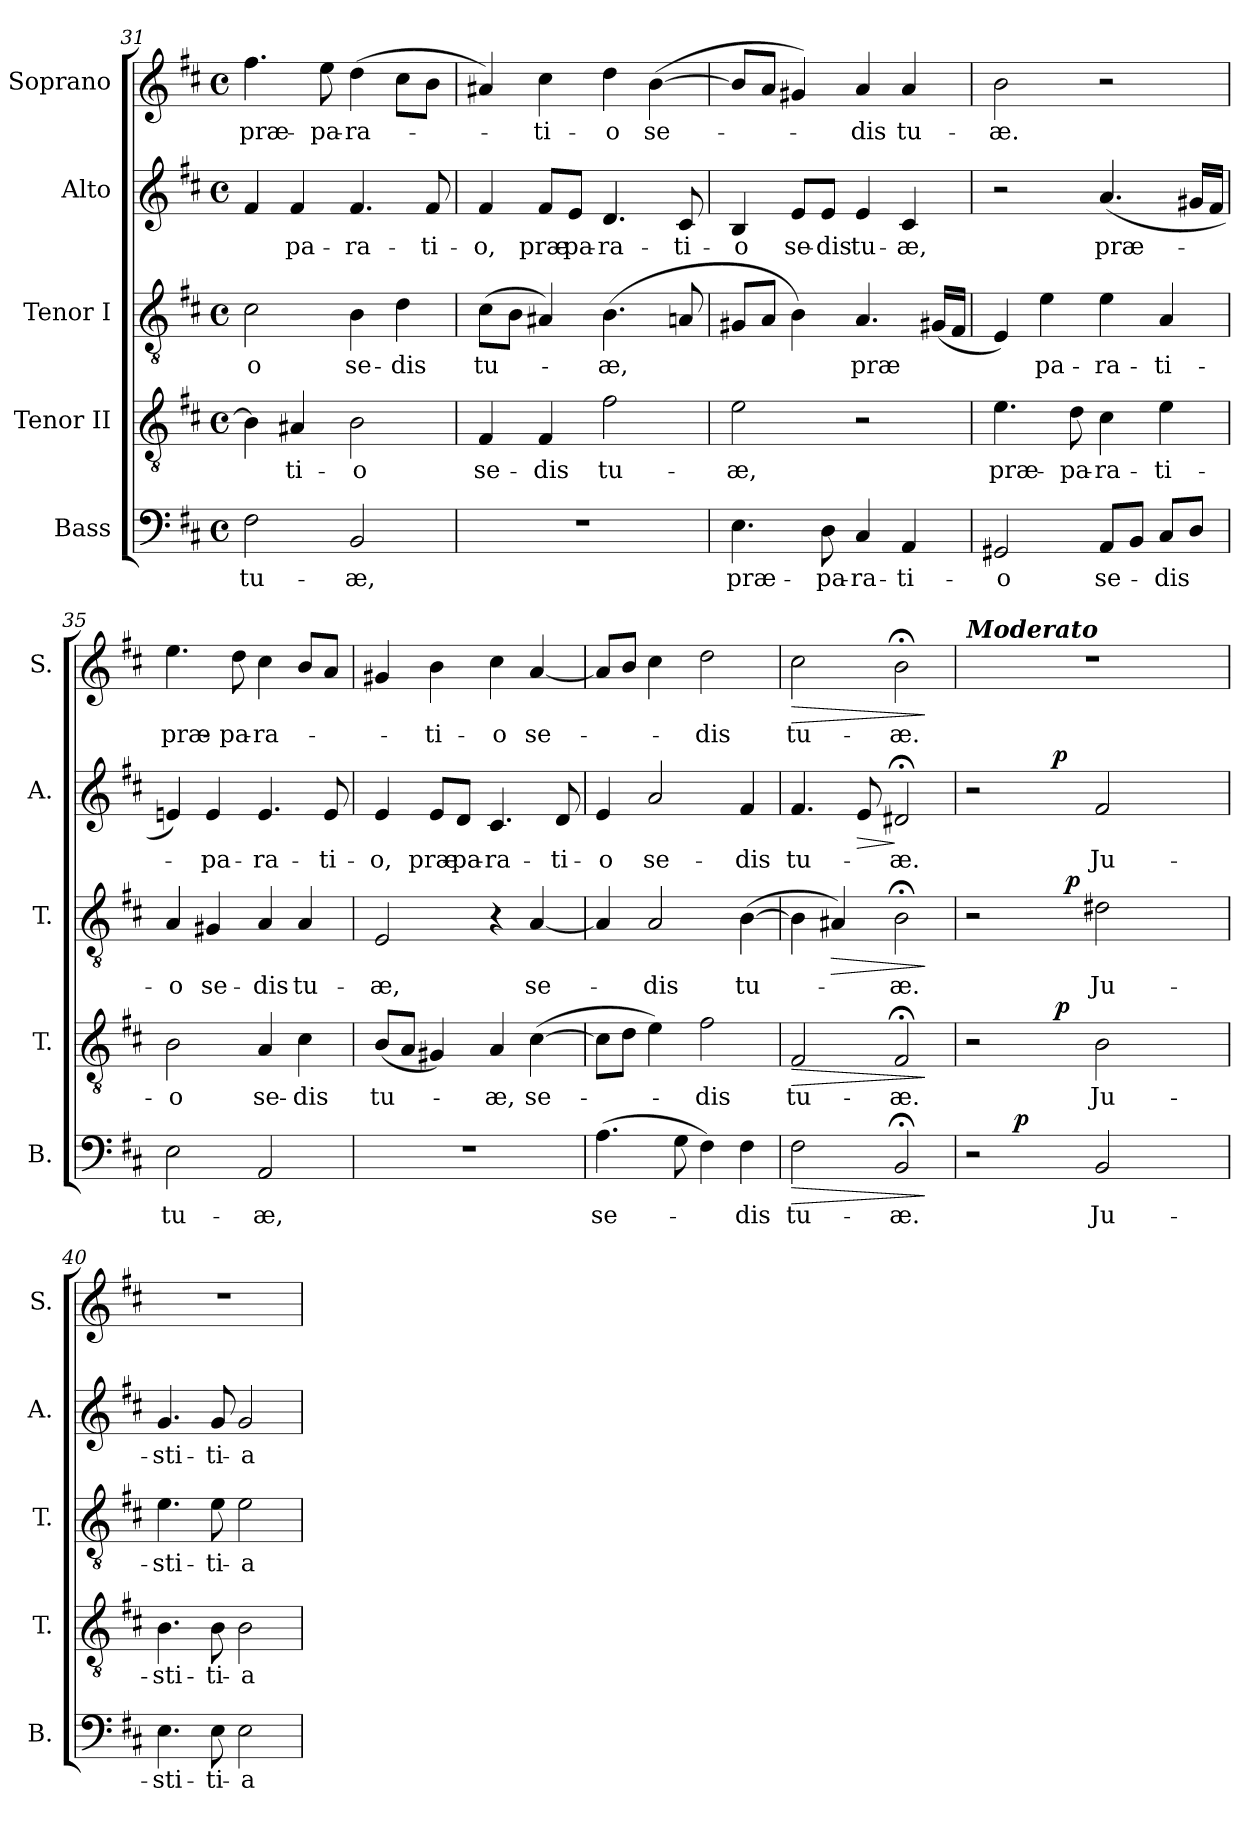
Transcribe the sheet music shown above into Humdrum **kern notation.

**kern	**text	**dynam	**kern	**text	**dynam	**kern	**text	**dynam	**kern	**text	**dynam	**kern	**text	**dynam
*part5	*part5	*part5	*part4	*part4	*part4	*part3	*part3	*part3	*part2	*part2	*part2	*part1	*part1	*part1
*staff5	*staff5	*staff5	*staff4	*staff4	*staff4	*staff3	*staff3	*staff3	*staff2	*staff2	*staff2	*staff1	*staff1	*staff1
*I"Bass	*	*	*I"Tenor II	*	*	*I"Tenor I	*	*	*I"Alto	*	*	*I"Soprano	*	*
*I'B.	*	*	*I'T.	*	*	*I'T.	*	*	*I'A.	*	*	*I'S.	*	*
*clefF4	*	*	*clefGv2	*	*	*clefGv2	*	*	*clefG2	*	*	*clefG2	*	*
*	*	*	*ITrd7c12	*	*	*ITrd7c12	*	*	*	*	*	*	*	*
*k[f#c#]	*	*	*k[f#c#]	*	*	*k[f#c#]	*	*	*k[f#c#]	*	*	*k[f#c#]	*	*
*D:	*	*	*D:	*	*	*D:	*	*	*D:	*	*	*D:	*	*
*M4/4	*	*	*M4/4	*	*	*M4/4	*	*	*M4/4	*	*	*M4/4	*	*
*met(c)	*	*	*met(c)	*	*	*met(c)	*	*	*met(c)	*	*	*met(c)	*	*
=31	=31	=31	=31	=31	=31	=31	=31	=31	=31	=31	=31	=31	=31	=31
!	!LO:LY:b:color=#000000	!	!	!	!	!	!	!	!	!	!	!	!	!
!	!	!	!	!	!	!	!LO:LY:b:color=#000000	!	!	!	!	!	!	!
!	!	!	!	!	!	!	!	!	!	!	!	!	!LO:LY:b:color=#000000	!
2F#i\	tu-	.	4BBi\]	.	.	2C#i\	-o	.	4f#i/	.	.	4.ff#i\	præ-	.
!	!	!	!	!LO:LY:b:color=#000000	!	!	!	!	!	!	!	!	!	!
!	!	!	!	!	!	!	!	!	!	!LO:LY:b:color=#000000	!	!	!	!
.	.	.	4AA#Xi/	-ti-	.	.	.	.	4f#i/	-pa-	.	.	.	.
!	!	!	!	!	!	!	!	!	!	!	!	!	!LO:LY:b:color=#000000	!
.	.	.	.	.	.	.	.	.	.	.	.	8eei\	-pa-	.
!	!LO:LY:b:color=#000000	!	!	!	!	!	!	!	!	!	!	!	!	!
!	!	!	!	!LO:LY:b:color=#000000	!	!	!	!	!	!	!	!	!	!
!	!	!	!	!	!	!	!LO:LY:b:color=#000000	!	!	!	!	!	!	!
!	!	!	!	!	!	!	!	!	!	!LO:LY:b:color=#000000	!	!	!	!
!	!	!	!	!	!	!	!	!	!	!	!	!	!LO:LY:b:color=#000000	!
2BBi/	-æ,	.	2BBi\	-o	.	4BBi\	se-	.	4.f#i/	-ra-	.	(4ddi\	-ra-	.
!	!	!	!	!	!	!	!LO:LY:b:color=#000000	!	!	!	!	!	!	!
.	.	.	.	.	.	4Di\	-dis	.	.	.	.	8cc#i\L	.	.
!	!	!	!	!	!	!	!	!	!	!LO:LY:b:color=#000000	!	!	!	!
.	.	.	.	.	.	.	.	.	8f#i/	-ti-	.	8bi\J	.	.
=32	=32	=32	=32	=32	=32	=32	=32	=32	=32	=32	=32	=32	=32	=32
!	!	!	!	!LO:LY:b:color=#000000	!	!	!	!	!	!	!	!	!	!
!	!	!	!	!	!	!	!LO:LY:b:color=#000000	!	!	!	!	!	!	!
!	!	!	!	!	!	!	!	!	!	!LO:LY:b:color=#000000	!	!	!	!
1r	.	.	4FF#i/	se-	.	(8C#i\L	tu-	.	4f#i/	-o,	.	4a#Xi/)	.	.
.	.	.	.	.	.	8BBi\J	.	.	.	.	.	.	.	.
!	!	!	!	!LO:LY:b:color=#000000	!	!	!	!	!	!	!	!	!	!
!	!	!	!	!	!	!	!	!	!	!LO:LY:b:color=#000000	!	!	!	!
!	!	!	!	!	!	!	!	!	!	!	!	!	!LO:LY:b:color=#000000	!
.	.	.	4FF#i/	-dis	.	4AA#Xi/)	.	.	8f#i/L	præ-	.	4cc#i\	-ti-	.
!	!	!	!	!	!	!	!	!	!	!LO:LY:b:color=#000000	!	!	!	!
.	.	.	.	.	.	.	.	.	8ei/J	-pa-	.	.	.	.
!	!	!	!	!LO:LY:b:color=#000000	!	!	!	!	!	!	!	!	!	!
!	!	!	!	!	!	!	!LO:LY:b:color=#000000	!	!	!	!	!	!	!
!	!	!	!	!	!	!	!	!	!	!LO:LY:b:color=#000000	!	!	!	!
!	!	!	!	!	!	!	!	!	!	!	!	!	!LO:LY:b:color=#000000	!
.	.	.	2F#i\	tu-	.	(4.BBi\	-æ,	.	4.di/	-ra-	.	4ddi\	-o	.
!	!	!	!	!	!	!	!	!	!	!	!	!	!LO:LY:b:color=#000000	!
.	.	.	.	.	.	.	.	.	.	.	.	([4bi\	se-	.
!	!	!	!	!	!	!	!	!	!	!LO:LY:b:color=#000000	!	!	!	!
.	.	.	.	.	.	8AAni/	.	.	8c#i/	-ti-	.	.	.	.
=33	=33	=33	=33	=33	=33	=33	=33	=33	=33	=33	=33	=33	=33	=33
!	!LO:LY:b:color=#000000	!	!	!	!	!	!	!	!	!	!	!	!	!
!	!	!	!	!LO:LY:b:color=#000000	!	!	!	!	!	!	!	!	!	!
!	!	!	!	!	!	!	!	!	!	!LO:LY:b:color=#000000	!	!	!	!
4.Ei\	præ-	.	2Ei\	-æ,	.	8GG#Xi/L	.	.	4Bi/	-o	.	8bni/L]	.	.
.	.	.	.	.	.	8AAi/J	.	.	.	.	.	8ai/J	.	.
!	!	!	!	!	!	!	!	!	!	!LO:LY:b:color=#000000	!	!	!	!
.	.	.	.	.	.	4BBi\)	.	.	8ei/L	se-	.	4g#Xi/)	.	.
!	!LO:LY:b:color=#000000	!	!	!	!	!	!	!	!	!	!	!	!	!
!	!	!	!	!	!	!	!	!	!	!LO:LY:b:color=#000000	!	!	!	!
8Di\	-pa-	.	.	.	.	.	.	.	8ei/J	-dis	.	.	.	.
!	!LO:LY:b:color=#000000	!	!	!	!	!	!	!	!	!	!	!	!	!
!	!	!	!	!	!	!	!LO:LY:b:color=#000000	!	!	!	!	!	!	!
!	!	!	!	!	!	!	!	!	!	!LO:LY:b:color=#000000	!	!	!	!
!	!	!	!	!	!	!	!	!	!	!	!	!	!LO:LY:b:color=#000000	!
4C#i/	-ra-	.	2r	.	.	4.AAi/	præ	.	4ei/	tu-	.	4ai/	-dis	.
!	!LO:LY:b:color=#000000	!	!	!	!	!	!	!	!	!	!	!	!	!
!	!	!	!	!	!	!	!	!	!	!LO:LY:b:color=#000000	!	!	!	!
!	!	!	!	!	!	!	!	!	!	!	!	!	!LO:LY:b:color=#000000	!
4AAi/	-ti-	.	.	.	.	.	.	.	4c#i/	-æ,	.	4ai/	tu-	.
.	.	.	.	.	.	(16GG#Xi/LL	.	.	.	.	.	.	.	.
.	.	.	.	.	.	16FF#i/JJ	.	.	.	.	.	.	.	.
!!LO:PB:g=z
=34	=34	=34	=34	=34	=34	=34	=34	=34	=34	=34	=34	=34	=34	=34
!	!LO:LY:b:color=#000000	!	!	!	!	!	!	!	!	!	!	!	!	!
!	!	!	!	!LO:LY:b:color=#000000	!	!	!	!	!	!	!	!	!	!
!	!	!	!	!	!	!	!	!	!	!	!	!	!LO:LY:b:color=#000000	!
2GG#Xi/	-o	.	4.Ei\	præ-	.	4EEi/)	.	.	2r	.	.	2bi\	-æ.	.
!	!	!	!	!	!	!	!LO:LY:b:color=#000000	!	!	!	!	!	!	!
.	.	.	.	.	.	4Ei\	pa-	.	.	.	.	.	.	.
!	!	!	!	!LO:LY:b:color=#000000	!	!	!	!	!	!	!	!	!	!
.	.	.	8Di\	-pa-	.	.	.	.	.	.	.	.	.	.
!	!LO:LY:b:color=#000000	!	!	!	!	!	!	!	!	!	!	!	!	!
!	!	!	!	!LO:LY:b:color=#000000	!	!	!	!	!	!	!	!	!	!
!	!	!	!	!	!	!	!LO:LY:b:color=#000000	!	!	!	!	!	!	!
!	!	!	!	!	!	!	!	!	!	!LO:LY:b:color=#000000	!	!	!	!
8AAi/L	se-	.	4C#i\	-ra-	.	4Ei\	-ra-	.	(4.ai/	præ-	.	2r	.	.
8BBi/J	.	.	.	.	.	.	.	.	.	.	.	.	.	.
!	!LO:LY:b:color=#000000	!	!	!	!	!	!	!	!	!	!	!	!	!
!	!	!	!	!LO:LY:b:color=#000000	!	!	!	!	!	!	!	!	!	!
!	!	!	!	!	!	!	!LO:LY:b:color=#000000	!	!	!	!	!	!	!
8C#i/L	-dis	.	4Ei\	-ti-	.	4AAi/	-ti-	.	.	.	.	.	.	.
8Di/J	.	.	.	.	.	.	.	.	16g#Xi/LL	.	.	.	.	.
.	.	.	.	.	.	.	.	.	16f#i/JJ	.	.	.	.	.
=35	=35	=35	=35	=35	=35	=35	=35	=35	=35	=35	=35	=35	=35	=35
!	!LO:LY:b:color=#000000	!	!	!	!	!	!	!	!	!	!	!	!	!
!	!	!	!	!LO:LY:b:color=#000000	!	!	!	!	!	!	!	!	!	!
!	!	!	!	!	!	!	!LO:LY:b:color=#000000	!	!	!	!	!	!	!
!	!	!	!	!	!	!	!	!	!	!	!	!	!LO:LY:b:color=#000000	!
2Ei\	tu-	.	2BBi\	-o	.	4AAi/	-o	.	4eni/)	.	.	4.eei\	præ-	.
!	!	!	!	!	!	!	!LO:LY:b:color=#000000	!	!	!	!	!	!	!
!	!	!	!	!	!	!	!	!	!	!LO:LY:b:color=#000000	!	!	!	!
.	.	.	.	.	.	4GG#Xi/	se-	.	4ei/	-pa-	.	.	.	.
!	!	!	!	!	!	!	!	!	!	!	!	!	!LO:LY:b:color=#000000	!
.	.	.	.	.	.	.	.	.	.	.	.	8ddi\	-pa-	.
!	!LO:LY:b:color=#000000	!	!	!	!	!	!	!	!	!	!	!	!	!
!	!	!	!	!LO:LY:b:color=#000000	!	!	!	!	!	!	!	!	!	!
!	!	!	!	!	!	!	!LO:LY:b:color=#000000	!	!	!	!	!	!	!
!	!	!	!	!	!	!	!	!	!	!LO:LY:b:color=#000000	!	!	!	!
!	!	!	!	!	!	!	!	!	!	!	!	!	!LO:LY:b:color=#000000	!
2AAi/	-æ,	.	4AAi/	se-	.	4AAi/	-dis	.	4.ei/	-ra-	.	4cc#i\	-ra-	.
!	!	!	!	!LO:LY:b:color=#000000	!	!	!	!	!	!	!	!	!	!
!	!	!	!	!	!	!	!LO:LY:b:color=#000000	!	!	!	!	!	!	!
.	.	.	4C#i\	-dis	.	4AAi/	tu-	.	.	.	.	8bi/L	.	.
!	!	!	!	!	!	!	!	!	!	!LO:LY:b:color=#000000	!	!	!	!
.	.	.	.	.	.	.	.	.	8ei/	-ti-	.	8ai/J	.	.
=36	=36	=36	=36	=36	=36	=36	=36	=36	=36	=36	=36	=36	=36	=36
!	!	!	!	!LO:LY:b:color=#000000	!	!	!	!	!	!	!	!	!	!
!	!	!	!	!	!	!	!LO:LY:b:color=#000000	!	!	!	!	!	!	!
!	!	!	!	!	!	!	!	!	!	!LO:LY:b:color=#000000	!	!	!	!
1r	.	.	(8BBi/L	tu-	.	2EEi/	-æ,	.	4ei/	-o,	.	4g#Xi/	.	.
.	.	.	8AAi/J	.	.	.	.	.	.	.	.	.	.	.
!	!	!	!	!	!	!	!	!	!	!LO:LY:b:color=#000000	!	!	!	!
!	!	!	!	!	!	!	!	!	!	!	!	!	!LO:LY:b:color=#000000	!
.	.	.	4GG#Xi/)	.	.	.	.	.	8ei/L	præ-	.	4bi\	-ti-	.
!	!	!	!	!	!	!	!	!	!	!LO:LY:b:color=#000000	!	!	!	!
.	.	.	.	.	.	.	.	.	8di/J	-pa-	.	.	.	.
!	!	!	!	!LO:LY:b:color=#000000	!	!	!	!	!	!	!	!	!	!
!	!	!	!	!	!	!	!	!	!	!LO:LY:b:color=#000000	!	!	!	!
!	!	!	!	!	!	!	!	!	!	!	!	!	!LO:LY:b:color=#000000	!
.	.	.	4AAi/	-æ,	.	4r	.	.	4.c#i/	-ra-	.	4cc#i\	-o	.
!	!	!	!	!LO:LY:b:color=#000000	!	!	!	!	!	!	!	!	!	!
!	!	!	!	!	!	!	!LO:LY:b:color=#000000	!	!	!	!	!	!	!
!	!	!	!	!	!	!	!	!	!	!	!	!	!LO:LY:b:color=#000000	!
.	.	.	([4C#i\	se-	.	[4AAi/	se-	.	.	.	.	[4ai/	se-	.
!	!	!	!	!	!	!	!	!	!	!LO:LY:b:color=#000000	!	!	!	!
.	.	.	.	.	.	.	.	.	8di/	-ti-	.	.	.	.
=37	=37	=37	=37	=37	=37	=37	=37	=37	=37	=37	=37	=37	=37	=37
!	!LO:LY:b:color=#000000	!	!	!	!	!	!	!	!	!	!	!	!	!
!	!	!	!	!	!	!	!	!	!	!LO:LY:b:color=#000000	!	!	!	!
(4.Ai\	se-	.	8C#i\L]	.	.	4AAi/]	.	.	4ei/	-o	.	8ai/L]	.	.
.	.	.	8Di\J	.	.	.	.	.	.	.	.	8bi/J	.	.
!	!	!	!	!	!	!	!LO:LY:b:color=#000000	!	!	!	!	!	!	!
!	!	!	!	!	!	!	!	!	!	!LO:LY:b:color=#000000	!	!	!	!
.	.	.	4Ei\)	.	.	2AAi/	-dis	.	2ai/	se-	.	4cc#i\	.	.
8Gi\	.	.	.	.	.	.	.	.	.	.	.	.	.	.
!	!	!	!	!LO:LY:b:color=#000000	!	!	!	!	!	!	!	!	!	!
!	!	!	!	!	!	!	!	!	!	!	!	!	!LO:LY:b:color=#000000	!
4F#i\)	.	.	2F#i\	-dis	.	.	.	.	.	.	.	2ddi\	-dis	.
!	!LO:LY:b:color=#000000	!	!	!	!	!	!	!	!	!	!	!	!	!
!	!	!	!	!	!	!	!LO:LY:b:color=#000000	!	!	!	!	!	!	!
!	!	!	!	!	!	!	!	!	!	!LO:LY:b:color=#000000	!	!	!	!
4F#i\	-dis	.	.	.	.	([4BBi\	tu-	.	4f#i/	-dis	.	.	.	.
=38	=38	=38	=38	=38	=38	=38	=38	=38	=38	=38	=38	=38	=38	=38
!	!LO:LY:b:color=#000000	!LO:HP:b	!	!	!	!	!	!	!	!	!	!	!	!
!	!	!	!	!LO:LY:b:color=#000000	!LO:HP:b	!	!	!	!	!	!	!	!	!
!	!	!	!	!	!	!	!	!	!	!LO:LY:b:color=#000000	!	!	!	!
!	!	!	!	!	!	!	!	!	!	!	!	!	!LO:LY:b:color=#000000	!LO:HP:b
2F#i\	tu-	>	2FF#i/	tu-	>	4BBi\]	.	.	4.f#i/	tu-	.	2cc#i\	tu-	>
!	!	!	!	!	!	!	!	!LO:HP:b	!	!	!	!	!	!
.	.	.	.	.	.	4AA#Xi/)	.	>	.	.	.	.	.	.
!	!	!	!	!	!	!	!	!	!	!	!LO:HP:b	!	!	!
.	.	.	.	.	.	.	.	.	8ei/	.	>	.	.	.
!	!LO:LY:b:color=#000000	!	!	!	!	!	!	!	!	!	!	!	!	!
!	!	!	!	!LO:LY:b:color=#000000	!	!	!	!	!	!	!	!	!	!
!	!	!	!	!	!	!	!LO:LY:b:color=#000000	!	!	!	!	!	!	!
!	!	!	!	!	!	!	!	!	!	!LO:LY:b:color=#000000	!	!	!	!
!	!	!	!	!	!	!	!	!	!	!	!	!	!LO:LY:b:color=#000000	!
2BB;i/	-æ.	.	2FF#;i/	-æ.	.	2BB;i\	-æ.	.	2d#X;i/	-æ.	]	2b;i\	-æ.	.
.	.	]	.	.	]	.	.	]	.	.	.	.	.	]
!!LO:LB:g=z
=39	=39	=39	=39	=39	=39	=39	=39	=39	=39	=39	=39	=39	=39	=39
*	*	*	*	*	*	*	*	*	*	*	*	*MM100	*	*
*^	*	*	*^	*	*	*^	*	*	*^	*	*	*	*	*
!	!	!	!	!	!	!	!	!	!	!	!	!	!	!	!	!LO:TX:a:Bi:t=Moderato	!	!
2r	8ryy	.	.	2r	4ryy	.	.	2r	4ryy	.	.	2r	4ryy	.	.	1r	.	.
.	32ryy	.	.	.	.	.	.	.	.	.	.	.	.	.	.	.	.	.
.	64ryy	.	.	.	.	.	.	.	.	.	.	.	.	.	.	.	.	.
.	256ryy	.	.	.	.	.	.	.	.	.	.	.	.	.	.	.	.	.
.	2ryy	.	p	.	.	.	.	.	.	.	.	.	.	.	.	.	.	.
.	.	.	.	.	16ryy	.	.	.	16.ryy	.	.	.	16ryy	.	.	.	.	.
.	.	.	.	.	256ryy	.	.	.	.	.	.	.	512.ryy	.	.	.	.	.
.	.	.	.	.	.	.	.	.	.	.	.	.	2ryy	.	p	.	.	.
.	.	.	.	.	1024ryy	.	.	.	.	.	.	.	.	.	.	.	.	.
.	.	.	.	.	2ryy	.	p	.	.	.	.	.	.	.	.	.	.	.
.	.	.	.	.	.	.	.	.	2ryy	.	p	.	.	.	.	.	.	.
!	!	!LO:LY:b:color=#000000	!	!	!	!	!	!	!	!	!	!	!	!	!	!	!	!
!	!	!	!	!	!	!LO:LY:b:color=#000000	!	!	!	!	!	!	!	!	!	!	!	!
!	!	!	!	!	!	!	!	!	!	!LO:LY:b:color=#000000	!	!	!	!	!	!	!	!
!	!	!	!	!	!	!	!	!	!	!	!	!	!	!LO:LY:b:color=#000000	!	!	!	!
2BBi/	.	Ju-	.	2BBi\	.	Ju-	.	2D#Xi\	.	Ju-	.	2f#i/	.	Ju-	.	.	.	.
.	4ryy	.	.	.	.	.	.	.	.	.	.	.	.	.	.	.	.	.
.	.	.	.	.	.	.	.	.	.	.	.	.	8ryy	.	.	.	.	.
.	.	.	.	.	8ryy	.	.	.	.	.	.	.	.	.	.	.	.	.
.	.	.	.	.	.	.	.	.	8ryy	.	.	.	.	.	.	.	.	.
.	16ryy	.	.	.	.	.	.	.	.	.	.	.	.	.	.	.	.	.
.	.	.	.	.	.	.	.	.	.	.	.	.	32ryy	.	.	.	.	.
.	.	.	.	.	32ryy	.	.	.	.	.	.	.	.	.	.	.	.	.
.	.	.	.	.	.	.	.	.	32ryy	.	.	.	.	.	.	.	.	.
.	.	.	.	.	.	.	.	.	.	.	.	.	64ryy	.	.	.	.	.
.	.	.	.	.	64ryy	.	.	.	.	.	.	.	.	.	.	.	.	.
.	.	.	.	.	.	.	.	.	.	.	.	.	128ryy	.	.	.	.	.
.	128.ryy	.	.	.	.	.	.	.	.	.	.	.	.	.	.	.	.	.
.	.	.	.	.	128ryy	.	.	.	.	.	.	.	.	.	.	.	.	.
.	.	.	.	.	.	.	.	.	.	.	.	.	256ryy	.	.	.	.	.
.	.	.	.	.	512.ryy	.	.	.	.	.	.	.	.	.	.	.	.	.
.	.	.	.	.	.	.	.	.	.	.	.	.	1024ryy	.	.	.	.	.
*v	*v	*	*	*	*	*	*	*v	*v	*	*	*v	*v	*	*	*	*	*
*	*	*	*v	*v	*	*	*	*	*	*	*	*	*	*	*
=40	=40	=40	=40	=40	=40	=40	=40	=40	=40	=40	=40	=40	=40	=40
*^	*	*	*^	*	*	*^	*	*	*^	*	*	*	*	*
!	!	!LO:LY:b:color=#000000	!	!	!	!	!	!	!	!	!	!	!	!	!	!	!	!
*v	*v	*	*	*	*	*	*	*v	*v	*	*	*v	*v	*	*	*	*	*
*	*	*	*v	*v	*	*	*	*	*	*	*	*	*	*	*
*^	*	*	*^	*	*	*^	*	*	*^	*	*	*	*	*
!	!	!	!	!	!	!LO:LY:b:color=#000000	!	!	!	!	!	!	!	!	!	!	!	!
*v	*v	*	*	*	*	*	*	*v	*v	*	*	*v	*v	*	*	*	*	*
*	*	*	*v	*v	*	*	*	*	*	*	*	*	*	*	*
*^	*	*	*^	*	*	*^	*	*	*^	*	*	*	*	*
!	!	!	!	!	!	!	!	!	!	!LO:LY:b:color=#000000	!	!	!	!	!	!	!	!
*v	*v	*	*	*	*	*	*	*v	*v	*	*	*v	*v	*	*	*	*	*
*	*	*	*v	*v	*	*	*	*	*	*	*	*	*	*	*
*^	*	*	*^	*	*	*^	*	*	*^	*	*	*	*	*
!	!	!	!	!	!	!	!	!	!	!	!	!	!	!LO:LY:b:color=#000000	!	!	!	!
*v	*v	*	*	*	*	*	*	*v	*v	*	*	*v	*v	*	*	*	*	*
*	*	*	*v	*v	*	*	*	*	*	*	*	*	*	*	*
4.Ei\	-sti-	.	4.BBi\	-sti-	.	4.Ei\	-sti-	.	4.gi/	-sti-	.	1r	.	.
!	!LO:LY:b:color=#000000	!	!	!	!	!	!	!	!	!	!	!	!	!
!	!	!	!	!LO:LY:b:color=#000000	!	!	!	!	!	!	!	!	!	!
!	!	!	!	!	!	!	!LO:LY:b:color=#000000	!	!	!	!	!	!	!
!	!	!	!	!	!	!	!	!	!	!LO:LY:b:color=#000000	!	!	!	!
8Ei\	-ti-	.	8BBi\	-ti-	.	8Ei\	-ti-	.	8gi/	-ti-	.	.	.	.
!	!LO:LY:b:color=#000000	!	!	!	!	!	!	!	!	!	!	!	!	!
!	!	!	!	!LO:LY:b:color=#000000	!	!	!	!	!	!	!	!	!	!
!	!	!	!	!	!	!	!LO:LY:b:color=#000000	!	!	!	!	!	!	!
!	!	!	!	!	!	!	!	!	!	!LO:LY:b:color=#000000	!	!	!	!
2Ei\	-a	.	2BBi\	-a	.	2Ei\	-a	.	2gi/	-a	.	.	.	.
=	=	=	=	=	=	=	=	=	=	=	=	=	=	=
*-	*-	*-	*-	*-	*-	*-	*-	*-	*-	*-	*-	*-	*-	*-
